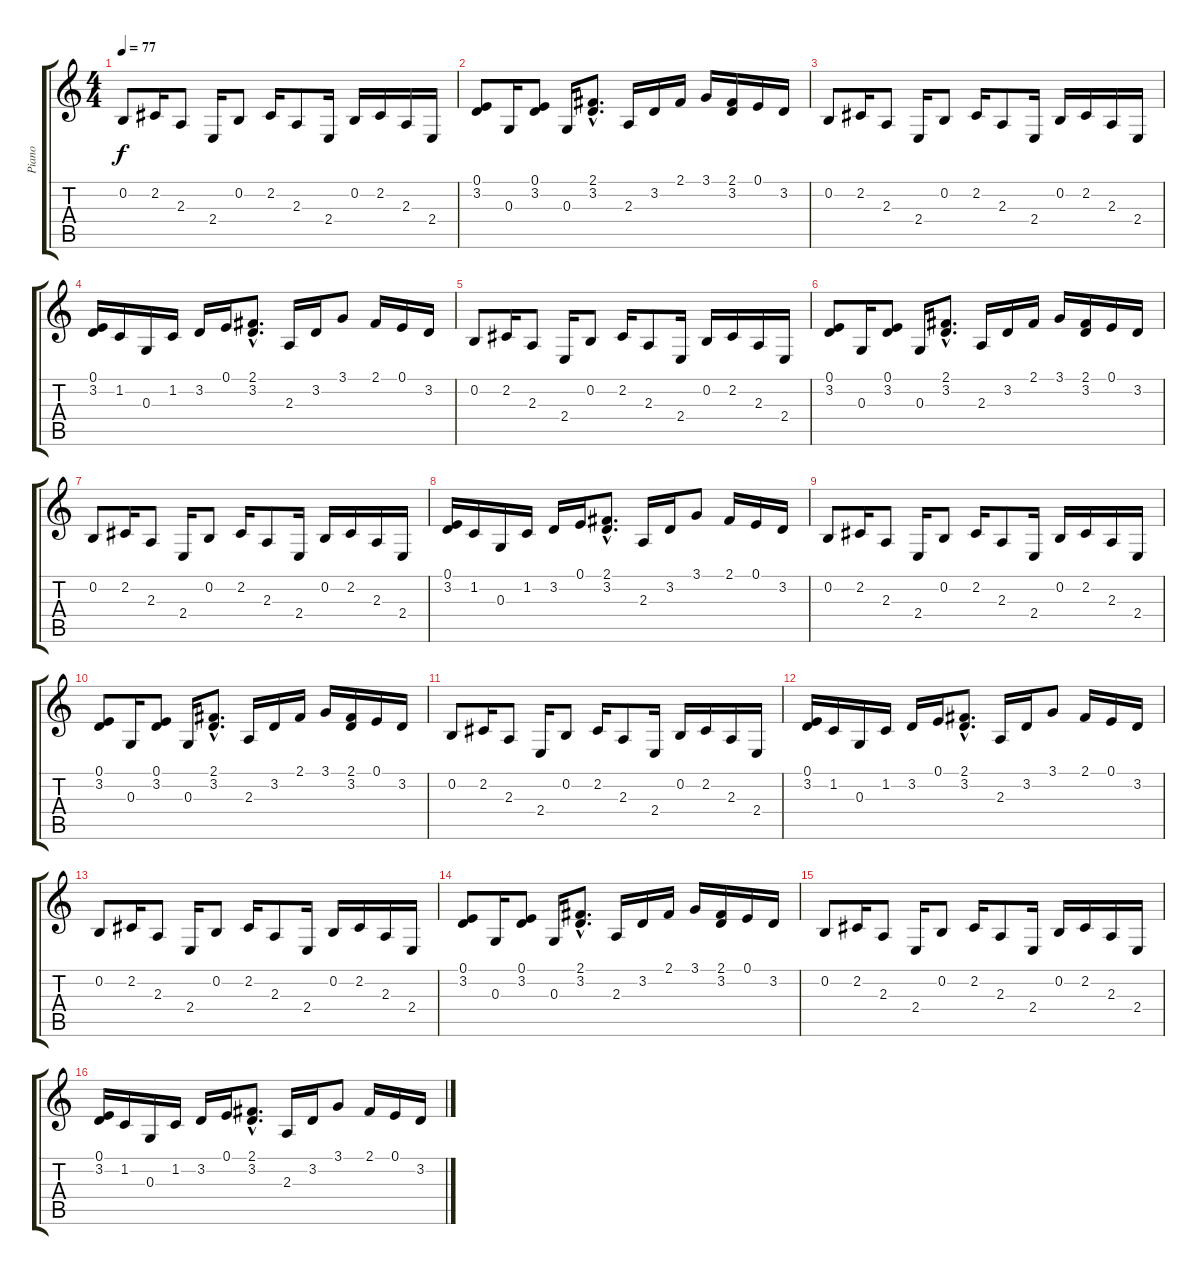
\track ("Piano" "Piano") {instrument acousticgrandpiano}
\staff {score tabs}
\tuning (E4 B3 G3 D3 A2 E2) {hide}
\ts (4 4)
\tempo 77
\clef g2
\ks c
0.2.8{dy f} 2.2.16 2.3.8 2.4.16 0.2.8 2.2.16 2.3.8 2.4.16 0.2.16 2.2.16 2.3.16 2.4.16 |
(0.1 3.2).8 0.3.16 (0.1 3.2).8 0.3.16 (2.1{hac} 3.2{hac}).8{d} 2.3.16 3.2.16 2.1.16 3.1.16 (2.1 3.2).16 0.1.16 3.2.16 |
0.2.8 2.2.16 2.3.8 2.4.16 0.2.8 2.2.16 2.3.8 2.4.16 0.2.16 2.2.16 2.3.16 2.4.16 |
(0.1 3.2).16 1.2.16 0.3.16 1.2.16 3.2.16 0.1.16 (2.1{hac} 3.2{hac}).8{d} 2.3.16 3.2.16 3.1.8 2.1.16 0.1.16 3.2.16 |
0.2.8 2.2.16 2.3.8 2.4.16 0.2.8 2.2.16 2.3.8 2.4.16 0.2.16 2.2.16 2.3.16 2.4.16 |
(0.1 3.2).8 0.3.16 (0.1 3.2).8 0.3.16 (2.1{hac} 3.2{hac}).8{d} 2.3.16 3.2.16 2.1.16 3.1.16 (2.1 3.2).16 0.1.16 3.2.16 |
0.2.8 2.2.16 2.3.8 2.4.16 0.2.8 2.2.16 2.3.8 2.4.16 0.2.16 2.2.16 2.3.16 2.4.16 |
(0.1 3.2).16 1.2.16 0.3.16 1.2.16 3.2.16 0.1.16 (2.1{hac} 3.2{hac}).8{d} 2.3.16 3.2.16 3.1.8 2.1.16 0.1.16 3.2.16 |
0.2.8 2.2.16 2.3.8 2.4.16 0.2.8 2.2.16 2.3.8 2.4.16 0.2.16 2.2.16 2.3.16 2.4.16 |
(0.1 3.2).8 0.3.16 (0.1 3.2).8 0.3.16 (2.1{hac} 3.2{hac}).8{d} 2.3.16 3.2.16 2.1.16 3.1.16 (2.1 3.2).16 0.1.16 3.2.16 |
0.2.8 2.2.16 2.3.8 2.4.16 0.2.8 2.2.16 2.3.8 2.4.16 0.2.16 2.2.16 2.3.16 2.4.16 |
(0.1 3.2).16 1.2.16 0.3.16 1.2.16 3.2.16 0.1.16 (2.1{hac} 3.2{hac}).8{d} 2.3.16 3.2.16 3.1.8 2.1.16 0.1.16 3.2.16 |
0.2.8 2.2.16 2.3.8 2.4.16 0.2.8 2.2.16 2.3.8 2.4.16 0.2.16 2.2.16 2.3.16 2.4.16 |
(0.1 3.2).8 0.3.16 (0.1 3.2).8 0.3.16 (2.1{hac} 3.2{hac}).8{d} 2.3.16 3.2.16 2.1.16 3.1.16 (2.1 3.2).16 0.1.16 3.2.16 |
0.2.8 2.2.16 2.3.8 2.4.16 0.2.8 2.2.16 2.3.8 2.4.16 0.2.16 2.2.16 2.3.16 2.4.16 |
(0.1 3.2).16 1.2.16 0.3.16 1.2.16 3.2.16 0.1.16 (2.1{hac} 3.2{hac}).8{d} 2.3.16 3.2.16 3.1.8 2.1.16 0.1.16 3.2.16
